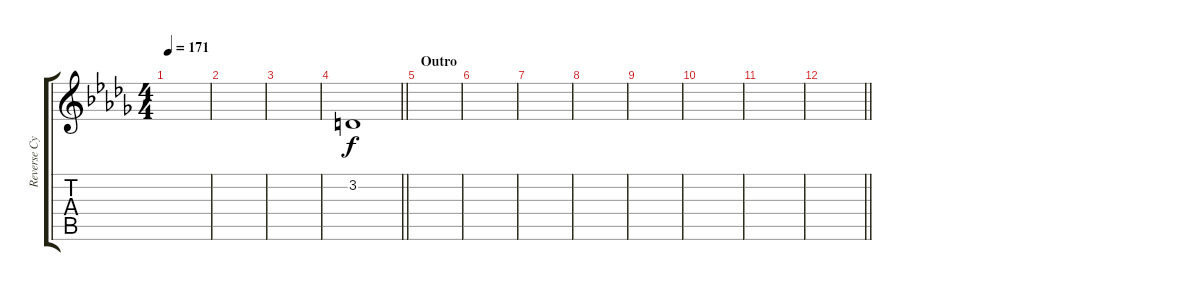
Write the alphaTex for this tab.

\track ("Reverse Cymbal" "Reverse Cy") {instrument reversecymbal}
\staff {score tabs}
\tuning (E4 B3 G3 D3 A2 E2) {hide}
\ts (4 4)
\tempo 171
\clef g2
\ks db
|
|
|
\barLineRight lightlight
3.2.1 |
\section ("" "Outro")
|
|
|
|
|
|
|
\barLineRight lightlight
